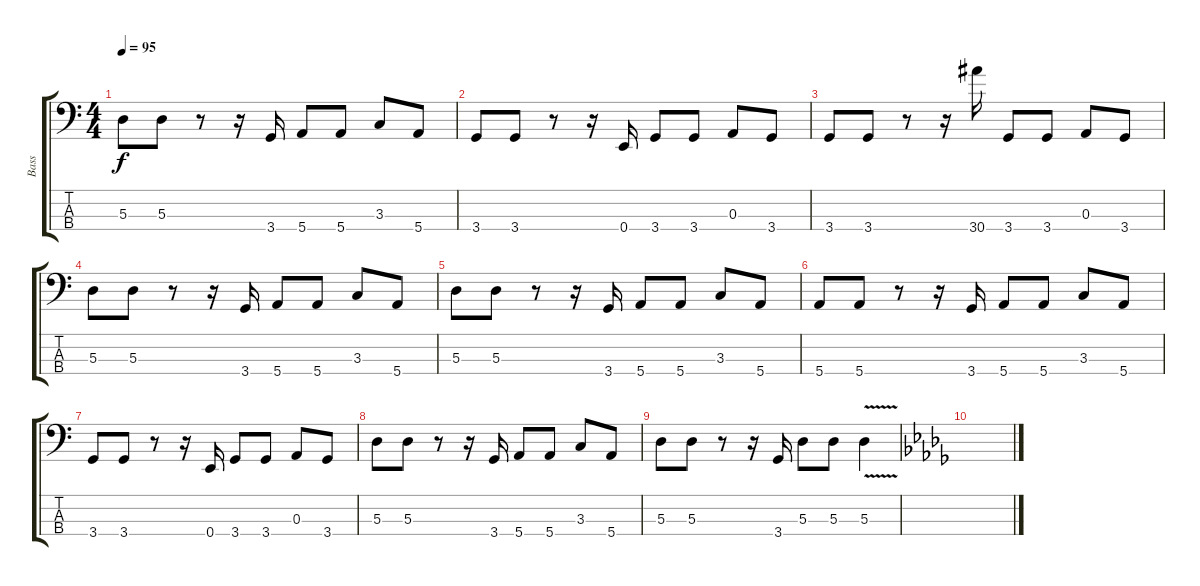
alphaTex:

\track ("Bass" "Bass") {instrument electricbassfinger}
\staff {score tabs}
\tuning (G2 D2 A1 E1) {hide}
\ts (4 4)
\tempo 95
\clef f4
\ks c
5.3.8{dy f} 5.3.8 r.8 r.16 3.4.16 5.4.8 5.4.8 3.3.8 5.4.8 |
3.4.8 3.4.8 r.8 r.16 0.4.16 3.4.8 3.4.8 0.3.8 3.4.8 |
3.4.8 3.4.8 r.8 r.16 30.4.16 3.4.8 3.4.8 0.3.8 3.4.8 |
5.3.8 5.3.8 r.8 r.16 3.4.16 5.4.8 5.4.8 3.3.8 5.4.8 |
5.3.8 5.3.8 r.8 r.16 3.4.16 5.4.8 5.4.8 3.3.8 5.4.8 |
5.4.8 5.4.8 r.8 r.16 3.4.16 5.4.8 5.4.8 3.3.8 5.4.8 |
3.4.8 3.4.8 r.8 r.16 0.4.16 3.4.8 3.4.8 0.3.8 3.4.8 |
5.3.8 5.3.8 r.8 r.16 3.4.16 5.4.8 5.4.8 3.3.8 5.4.8 |
5.3.8 5.3.8 r.8 r.16 3.4.16 5.3.8 5.3.8 5.3{v}.4 |
\ks db
